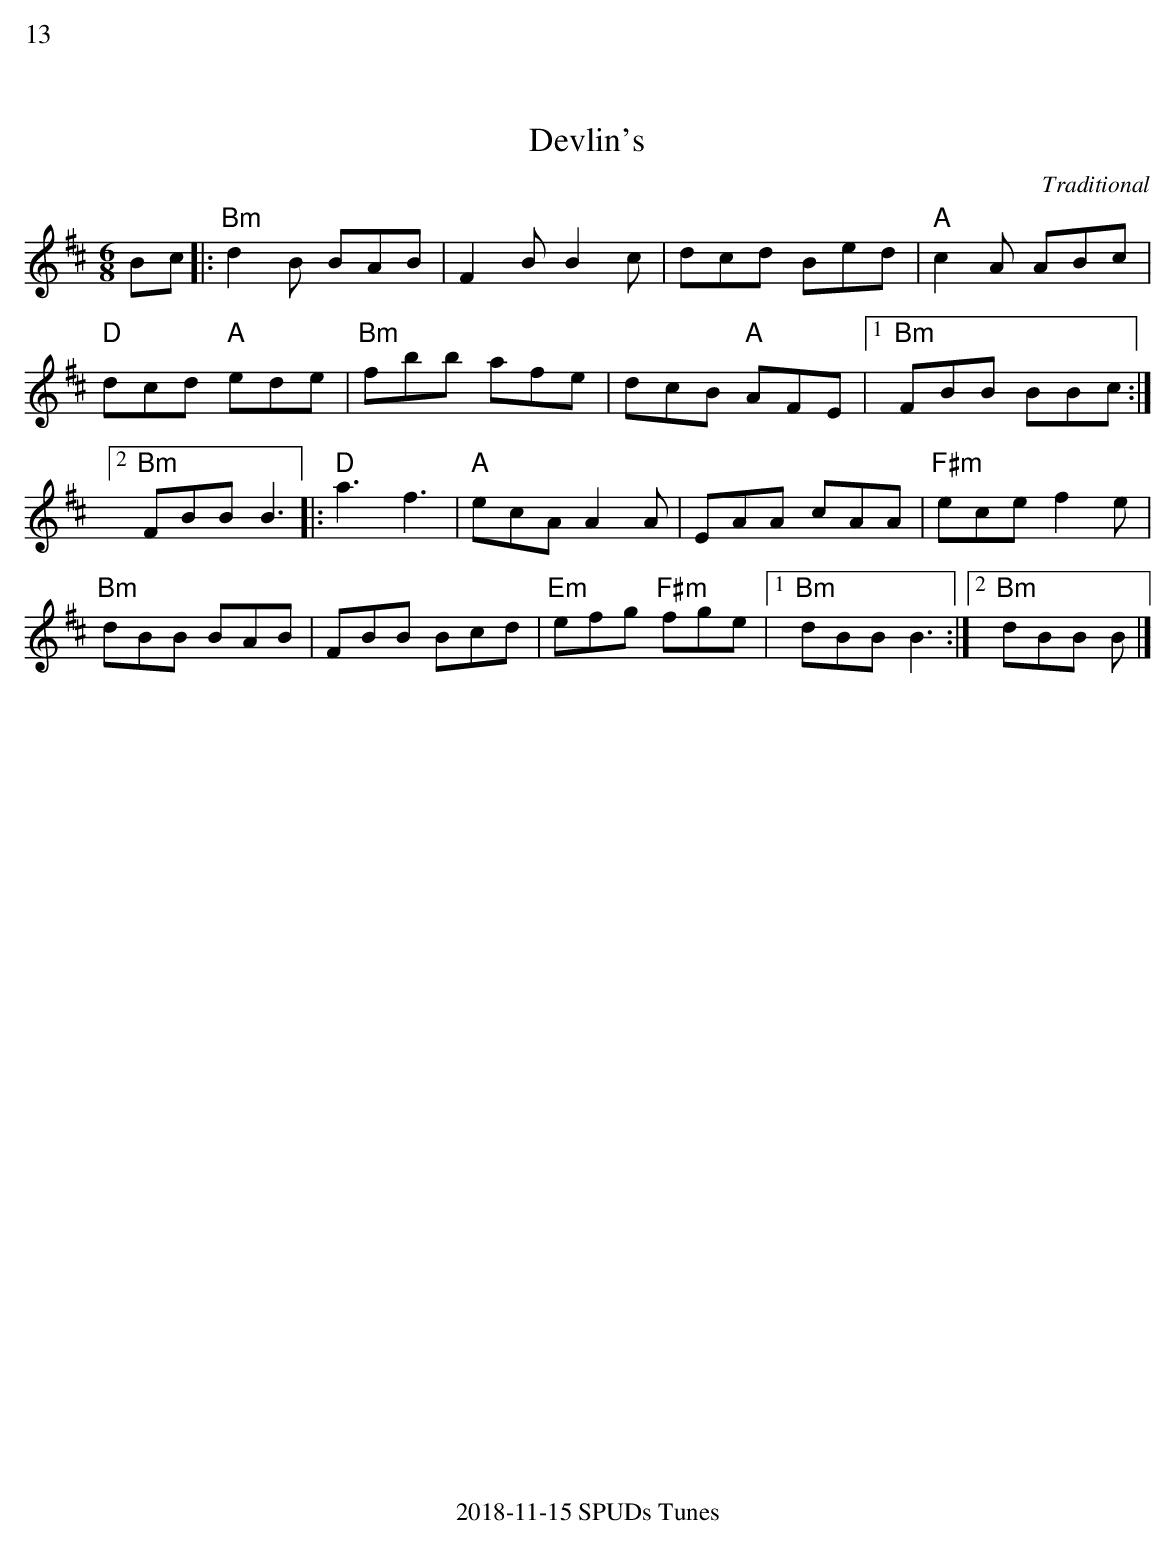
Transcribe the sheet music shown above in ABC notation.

X:1
%%text 13
T:Devlin's
C:Traditional
M:6/8
L:1/8
K:Bm
Bc|:"Bm"d2B BAB|F2BB2c|dcd Bed|"A"c2A ABc|!
"D"dcd "A"ede|"Bm"fbb afe|dcB "A"AFE|1"Bm"FBB BBc:|2"Bm"FBB B3||
|:"D"a3f3|"A"ecA A2A|EAA cAA|"F#m"ecef2e|!
"Bm"dBB BAB|FBB Bcd|"Em"efg "F#m"fge|1"Bm"dBB B3:|2"Bm"dBB B|]
